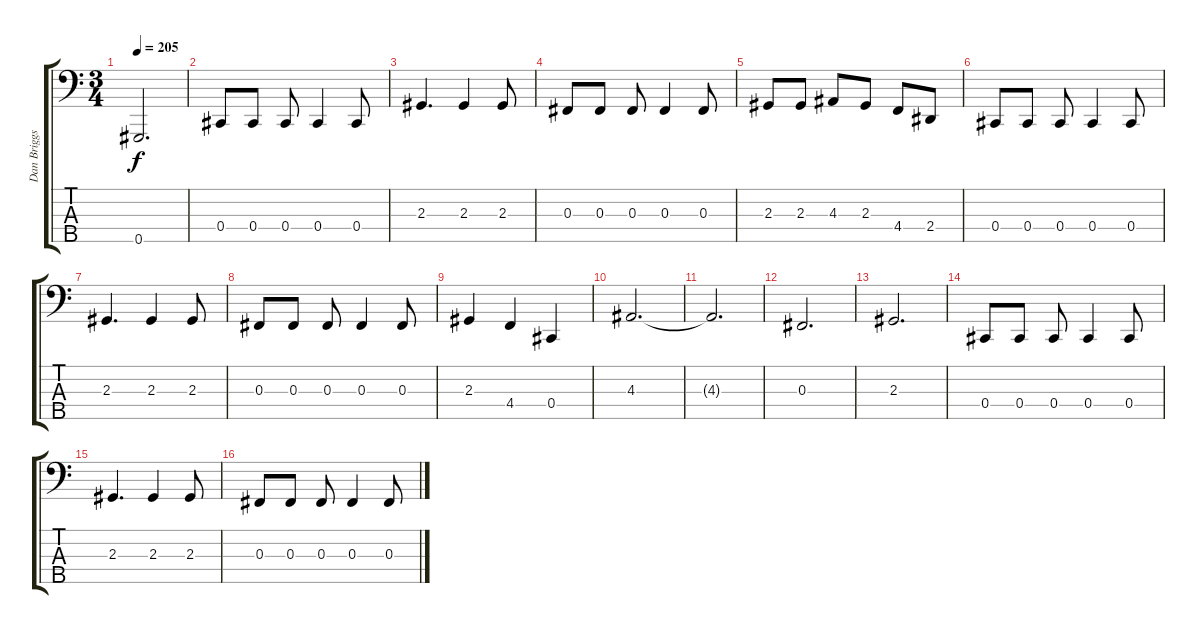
\track ("Dan Briggs Bass" "Dan Briggs") {instrument electricbassfinger}
\staff {score tabs}
\tuning (E2 B1 Gb1 Db1 Ab0) {hide}
\ts (3 4)
\tempo 205
\clef f4
\ks c
0.5{t}.2{d dy f} |
0.4.8 0.4.8 0.4.8 0.4.4 0.4.8 |
2.3.4{d} 2.3.4 2.3.8 |
0.3.8 0.3.8 0.3.8 0.3.4 0.3.8 |
2.3.8 2.3.8 4.3.8 2.3.8 4.4.8 2.4.8 |
0.4.8 0.4.8 0.4.8 0.4.4 0.4.8 |
2.3.4{d} 2.3.4 2.3.8 |
0.3.8 0.3.8 0.3.8 0.3.4 0.3.8 |
2.3.4 4.4.4 0.4.4 |
4.3.2{d} |
4.3{t}.2{d} |
0.3.2{d} |
2.3.2{d} |
0.4.8 0.4.8 0.4.8 0.4.4 0.4.8 |
2.3.4{d} 2.3.4 2.3.8 |
0.3.8 0.3.8 0.3.8 0.3.4 0.3.8
